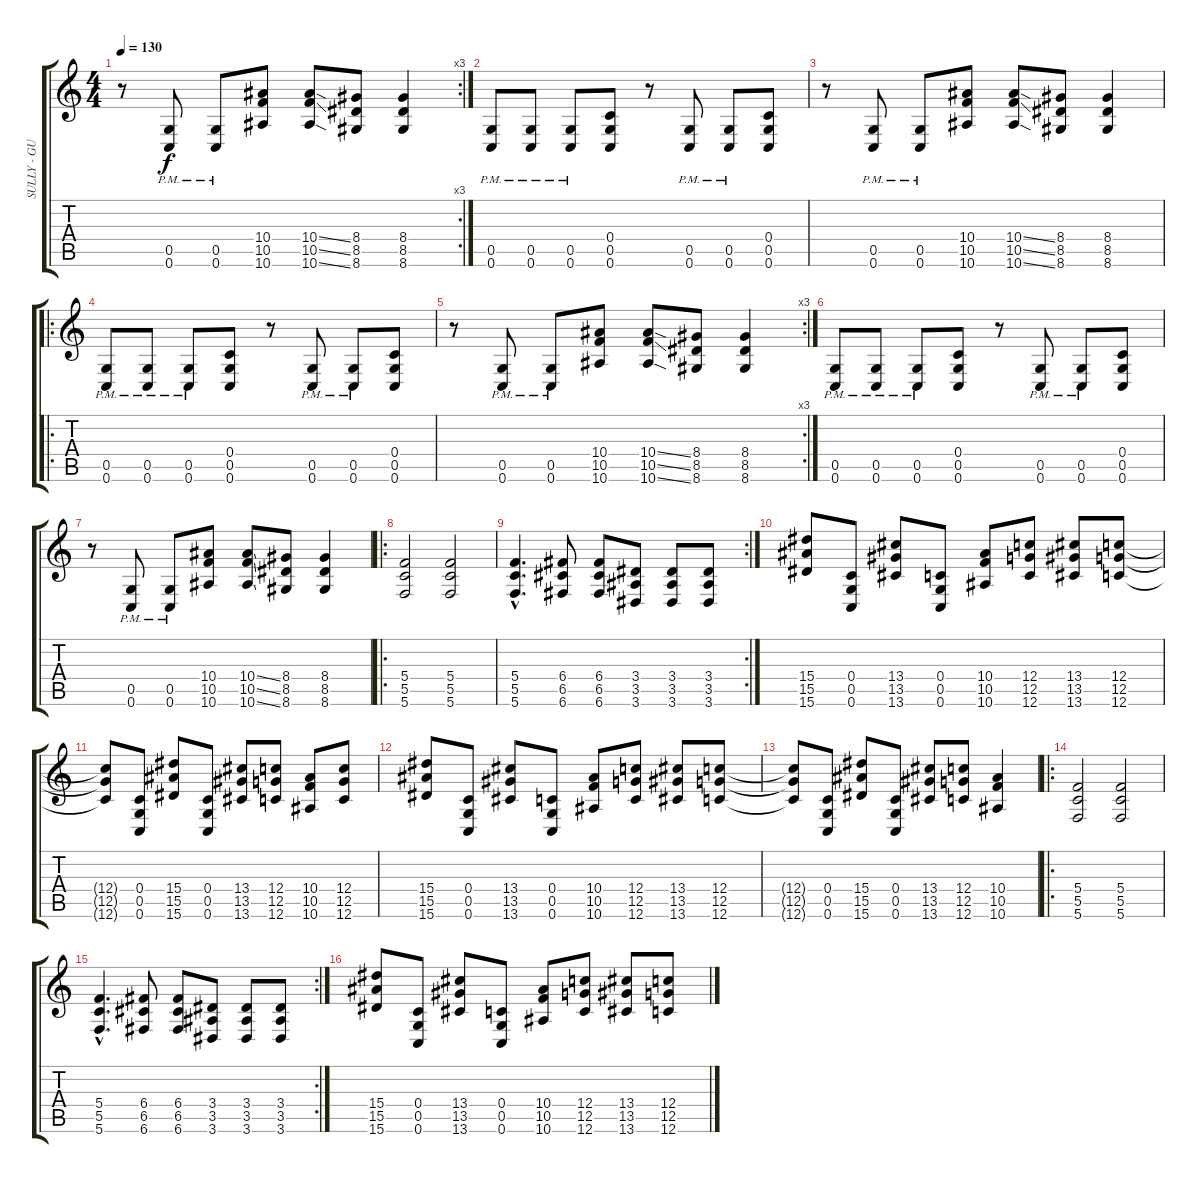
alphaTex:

\track ("SULLY - GUITAR" "SULLY - GU") {instrument overdrivenguitar}
\staff {score tabs}
\tuning (D4 A3 F3 C3 G2 C2) {hide}
\rc 3
\ts (4 4)
\tempo 130
\clef g2
\ks c
r.8{dy f} (0.5{pm} 0.6{pm}).8 (0.5{pm} 0.6{pm}).8 (10.4 10.5 10.6).8 (10.4{ss} 10.5{ss} 10.6{ss}).8 (8.4 8.5 8.6).8 (8.4 8.5 8.6).4 |
(0.5{pm} 0.6{pm}).8 (0.5{pm} 0.6{pm}).8 (0.5{pm} 0.6{pm}).8 (0.4 0.5 0.6).8 r.8 (0.5{pm} 0.6{pm}).8 (0.5{pm} 0.6{pm}).8 (0.4 0.5 0.6).8 |
r.8 (0.5{pm} 0.6{pm}).8 (0.5{pm} 0.6{pm}).8 (10.4 10.5 10.6).8 (10.4{ss} 10.5{ss} 10.6{ss}).8 (8.4 8.5 8.6).8 (8.4 8.5 8.6).4 |
\ro
(0.5{pm} 0.6{pm}).8 (0.5{pm} 0.6{pm}).8 (0.5{pm} 0.6{pm}).8 (0.4 0.5 0.6).8 r.8 (0.5{pm} 0.6{pm}).8 (0.5{pm} 0.6{pm}).8 (0.4 0.5 0.6).8 |
\rc 3
r.8 (0.5{pm} 0.6{pm}).8 (0.5{pm} 0.6{pm}).8 (10.4 10.5 10.6).8 (10.4{ss} 10.5{ss} 10.6{ss}).8 (8.4 8.5 8.6).8 (8.4 8.5 8.6).4 |
(0.5{pm} 0.6{pm}).8 (0.5{pm} 0.6{pm}).8 (0.5{pm} 0.6{pm}).8 (0.4 0.5 0.6).8 r.8 (0.5{pm} 0.6{pm}).8 (0.5{pm} 0.6{pm}).8 (0.4 0.5 0.6).8 |
r.8 (0.5{pm} 0.6{pm}).8 (0.5{pm} 0.6{pm}).8 (10.4 10.5 10.6).8 (10.4{ss} 10.5{ss} 10.6{ss}).8 (8.4 8.5 8.6).8 (8.4 8.5 8.6).4 |
\ro
(5.4 5.5 5.6).2 (5.4 5.5 5.6).2 |
\rc 2
(5.4{hac} 5.5{hac} 5.6{hac}).4{d} (6.4 6.5 6.6).8 (6.4 6.5 6.6).8 (3.4 3.5 3.6).8 (3.4 3.5 3.6).8 (3.4 3.5 3.6).8 |
(15.4 15.5 15.6).8 (0.4 0.5 0.6).8 (13.4 13.5 13.6).8 (0.4 0.5 0.6).8 (10.4 10.5 10.6).8 (12.4 12.5 12.6).8 (13.4 13.5 13.6).8 (12.4 12.5 12.6).8 |
(12.4{t} 12.5{t} 12.6{t}).8 (0.4 0.5 0.6).8 (15.4 15.5 15.6).8 (0.4 0.5 0.6).8 (13.4 13.5 13.6).8 (12.4 12.5 12.6).8 (10.4 10.5 10.6).8 (12.4 12.5 12.6).8 |
(15.4 15.5 15.6).8 (0.4 0.5 0.6).8 (13.4 13.5 13.6).8 (0.4 0.5 0.6).8 (10.4 10.5 10.6).8 (12.4 12.5 12.6).8 (13.4 13.5 13.6).8 (12.4 12.5 12.6).8 |
(12.4{t} 12.5{t} 12.6{t}).8 (0.4 0.5 0.6).8 (15.4 15.5 15.6).8 (0.4 0.5 0.6).8 (13.4 13.5 13.6).8 (12.4 12.5 12.6).8 (10.4 10.5 10.6).4 |
\ro
(5.4 5.5 5.6).2 (5.4 5.5 5.6).2 |
\rc 2
(5.4{hac} 5.5{hac} 5.6{hac}).4{d} (6.4 6.5 6.6).8 (6.4 6.5 6.6).8 (3.4 3.5 3.6).8 (3.4 3.5 3.6).8 (3.4 3.5 3.6).8 |
(15.4 15.5 15.6).8 (0.4 0.5 0.6).8 (13.4 13.5 13.6).8 (0.4 0.5 0.6).8 (10.4 10.5 10.6).8 (12.4 12.5 12.6).8 (13.4 13.5 13.6).8 (12.4 12.5 12.6).8
